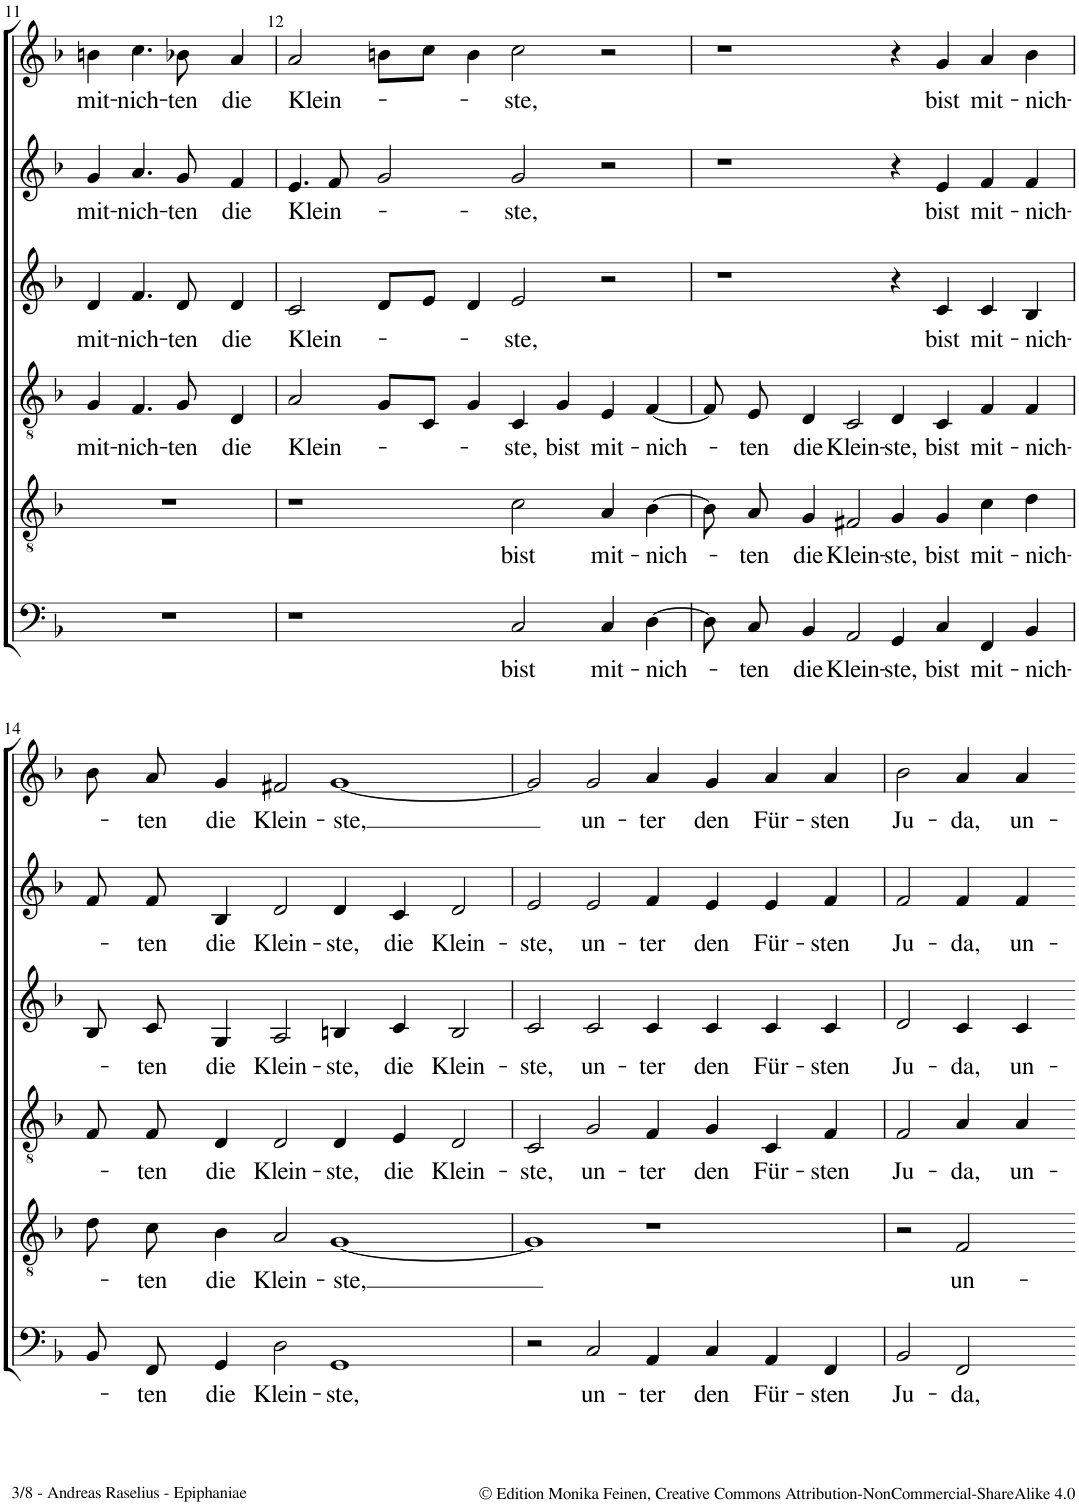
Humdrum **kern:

**kern	**text	**kern	**text	**kern	**text	**kern	**text	**kern	**text	**kern	**text
*part6	*part6	*part5	*part5	*part4	*part4	*part3	*part3	*part2	*part2	*part1	*part1
*staff6	*staff6	*staff5	*staff5	*staff4	*staff4	*staff3	*staff3	*staff2	*staff2	*staff1	*staff1
*I"Bassus	*	*I"Tenor	*	*I"Quintus	*	*I"Altus	*	*I"Sextus	*	*I"Cantus	*
!!LO:PB:g=z
*clefF4	*	*clefGv2	*	*clefGv2	*	*clefG2	*	*clefG2	*	*clefG2	*
*k[b-]	*	*k[b-]	*	*k[b-]	*	*k[b-]	*	*k[b-]	*	*k[b-]	*
*M4/2	*	*M4/2	*	*M4/2	*	*M4/2	*	*M4/2	*	*M4/2	*
*met(c)	*	*met(c)	*	*met(c)	*	*met(c)	*	*met(c)	*	*met(c)	*
=11	=11	=11	=11	=11	=11	=11	=11	=11	=11	=11	=11
!	!	!	!	!	!LO:LY:b	!	!LO:LY:b	!	!LO:LY:b	!	!LO:LY:b
0r	.	0r	.	4G/	mit-	4d/	mit-	4g/	mit-	4bn\	mit-
!	!	!	!	!	!LO:LY:b	!	!LO:LY:b	!	!LO:LY:b	!	!LO:LY:b
.	.	.	.	4.F/	-nich-	4.f/	-nich-	4.a/	-nich-	4.cc\	-nich-
!	!	!	!	!	!LO:LY:b	!	!LO:LY:b	!	!LO:LY:b	!	!LO:LY:b
.	.	.	.	8G/	-ten	8d/	-ten	8g/	-ten	8b-X\	-ten
!	!	!	!	!	!LO:LY:b	!	!LO:LY:b	!	!LO:LY:b	!	!LO:LY:b
.	.	.	.	4D/	die	4d/	die	4f/	die	4a/	die
.	.	.	.	1ryy	.	1ryy	.	1ryy	.	1ryy	.
=12	=12	=12	=12	=12	=12	=12	=12	=12	=12	=12	=12
!	!	!	!	!	!LO:LY:b	!	!LO:LY:b	!	!LO:LY:b	!	!LO:LY:b
1r	.	1r	.	2A/	Klein-	2c/	Klein-	4.e/	Klein-	2a/	Klein-
.	.	.	.	.	.	.	.	8f/	.	.	.
.	.	.	.	8G/L	.	8d/L	.	2g/	.	8bn\L	.
.	.	.	.	8C/J	.	8e/J	.	.	.	8cc\J	.
.	.	.	.	4G/	.	4d/	.	.	.	4b\	.
!	!LO:LY:b	!	!LO:LY:b	!	!LO:LY:b	!	!LO:LY:b	!	!LO:LY:b	!	!LO:LY:b
2C/	bist	2c\	bist	4C/	-ste,	2e/	-ste,	2g/	-ste,	2cc\	-ste,
!	!	!	!	!	!LO:LY:b	!	!	!	!	!	!
.	.	.	.	4G/	bist	.	.	.	.	.	.
!	!LO:LY:b	!	!LO:LY:b	!	!LO:LY:b	!	!	!	!	!	!
4C/	mit-	4A/	mit-	4E/	mit-	2r	.	2r	.	2r	.
!	!LO:LY:b	!	!LO:LY:b	!	!LO:LY:b	!	!	!	!	!	!
[4D\	-nich-	[4B-\	-nich-	[4F/	-nich-	.	.	.	.	.	.
=13	=13	=13	=13	=13	=13	=13	=13	=13	=13	=13	=13
8D/L]	.	8B-/L]	.	8F/]	.	1r	.	1r	.	1r	.
!	!LO:LY:b	!	!LO:LY:b	!	!LO:LY:b	!	!	!	!	!	!
8C/J	-ten	8A/J	-ten	8E/	-ten	.	.	.	.	.	.
!	!LO:LY:b	!	!LO:LY:b	!	!LO:LY:b	!	!	!	!	!	!
4BB-/	die	4G/	die	4D/	die	.	.	.	.	.	.
!	!LO:LY:b	!	!LO:LY:b	!	!LO:LY:b	!	!	!	!	!	!
2AA/	Klein-	2F#X/	Klein-	2C/	Klein-	.	.	.	.	.	.
!	!LO:LY:b	!	!LO:LY:b	!	!LO:LY:b	!	!	!	!	!	!
4GG/	-ste,	4G/	-ste,	4D/	-ste,	4r	.	4r	.	4r	.
!	!LO:LY:b	!	!LO:LY:b	!	!LO:LY:b	!	!LO:LY:b	!	!LO:LY:b	!	!LO:LY:b
4C/	bist	4G/	bist	4C/	bist	4c/	bist	4e/	bist	4g/	bist
!	!LO:LY:b	!	!LO:LY:b	!	!LO:LY:b	!	!LO:LY:b	!	!LO:LY:b	!	!LO:LY:b
4FF/	mit-	4c\	mit-	4F/	mit-	4c/	mit-	4f/	mit-	4a/	mit-
!	!LO:LY:b	!	!LO:LY:b	!	!LO:LY:b	!	!LO:LY:b	!	!LO:LY:b	!	!LO:LY:b
4BB-/	-nich-	4d\	-nich-	4F/	-nich-	4B-/	-nich-	4f/	-nich-	4b-\	-nich-
!!LO:LB:g=z
=14	=14	=14	=14	=14	=14	=14	=14	=14	=14	=14	=14
8BB-/L	.	8d\L	.	8F/	.	8B-/	.	8f/L	.	8b-\	.
!	!LO:LY:b	!	!LO:LY:b	!	!LO:LY:b	!	!LO:LY:b	!	!LO:LY:b	!	!LO:LY:b
8FF/J	-ten	8c\J	-ten	8F/	-ten	8c/	-ten	8f/J	-ten	8a/	-ten
!	!LO:LY:b	!	!LO:LY:b	!	!LO:LY:b	!	!LO:LY:b	!	!LO:LY:b	!	!LO:LY:b
4GG/	die	4B-\	die	4D/	die	4G/	die	4B-/	die	4g/	die
!	!LO:LY:b	!	!LO:LY:b	!	!LO:LY:b	!	!LO:LY:b	!	!LO:LY:b	!	!LO:LY:b
2D\	Klein-	2A/	Klein-	2D/	Klein-	2A/	Klein-	2d/	Klein-	2f#X/	Klein-
!	!LO:LY:b	!	!LO:LY:b	!	!LO:LY:b	!	!LO:LY:b	!	!LO:LY:b	!	!LO:LY:b
1GG	-ste,	[1G	-ste,	4D/	-ste,	4Bn/	-ste,	4d/	-ste,	[1g	-ste,
!	!	!	!	!	!LO:LY:b	!	!LO:LY:b	!	!LO:LY:b	!	!
.	.	.	.	4E/	die	4c/	die	4c/	die	.	.
!	!	!	!	!	!LO:LY:b	!	!LO:LY:b	!	!LO:LY:b	!	!
.	.	.	.	2D/	Klein-	2B/	Klein-	2d/	Klein-	.	.
=15	=15	=15	=15	=15	=15	=15	=15	=15	=15	=15	=15
!	!	!	!	!	!LO:LY:b	!	!LO:LY:b	!	!LO:LY:b	!	!
2r	.	1G]	.	2C/	ste,	2c/	ste,	2e/	ste,	2g/]	.
!	!LO:LY:b	!	!	!	!LO:LY:b	!	!LO:LY:b	!	!LO:LY:b	!	!LO:LY:b
2C/	un-	.	.	2G/	un-	2c/	un-	2e/	un-	2g/	un-
!	!LO:LY:b	!	!	!	!LO:LY:b	!	!LO:LY:b	!	!LO:LY:b	!	!LO:LY:b
4AA/	-ter	1r	.	4F/	-ter	4c/	-ter	4f/	-ter	4a/	-ter
!	!LO:LY:b	!	!	!	!LO:LY:b	!	!LO:LY:b	!	!LO:LY:b	!	!LO:LY:b
4C/	den	.	.	4G/	den	4c/	den	4e/	den	4g/	den
!	!LO:LY:b	!	!	!	!LO:LY:b	!	!LO:LY:b	!	!LO:LY:b	!	!LO:LY:b
4AA/	Für-	.	.	4C/	Für-	4c/	Für-	4e/	Für-	4a/	Für-
!	!LO:LY:b	!	!	!	!LO:LY:b	!	!LO:LY:b	!	!LO:LY:b	!	!LO:LY:b
4FF/	-sten	.	.	4F/	-sten	4c/	-sten	4f/	-sten	4a/	-sten
=16	=16	=16	=16	=16	=16	=16	=16	=16	=16	=16	=16
!	!LO:LY:b	!	!	!	!LO:LY:b	!	!LO:LY:b	!	!LO:LY:b	!	!LO:LY:b
2BB-/	Ju-	2r	.	2F/	Ju-	2d/	Ju-	2f/	Ju-	2b-\	Ju-
!	!LO:LY:b	!	!LO:LY:b	!	!LO:LY:b	!	!LO:LY:b	!	!LO:LY:b	!	!LO:LY:b
2FF/	-da,	2F/	un-	4A/	-da,	4c/	-da,	4f/	-da,	4a/	-da,
!	!	!	!	!	!LO:LY:b	!	!LO:LY:b	!	!LO:LY:b	!	!LO:LY:b
.	.	.	.	4A/	un-	4c/	un-	4f/	un-	4a/	un-
=-	=-	=-	=-	=-	=-	=-	=-	=-	=-	=-	=-
*-	*-	*-	*-	*-	*-	*-	*-	*-	*-	*-	*-
